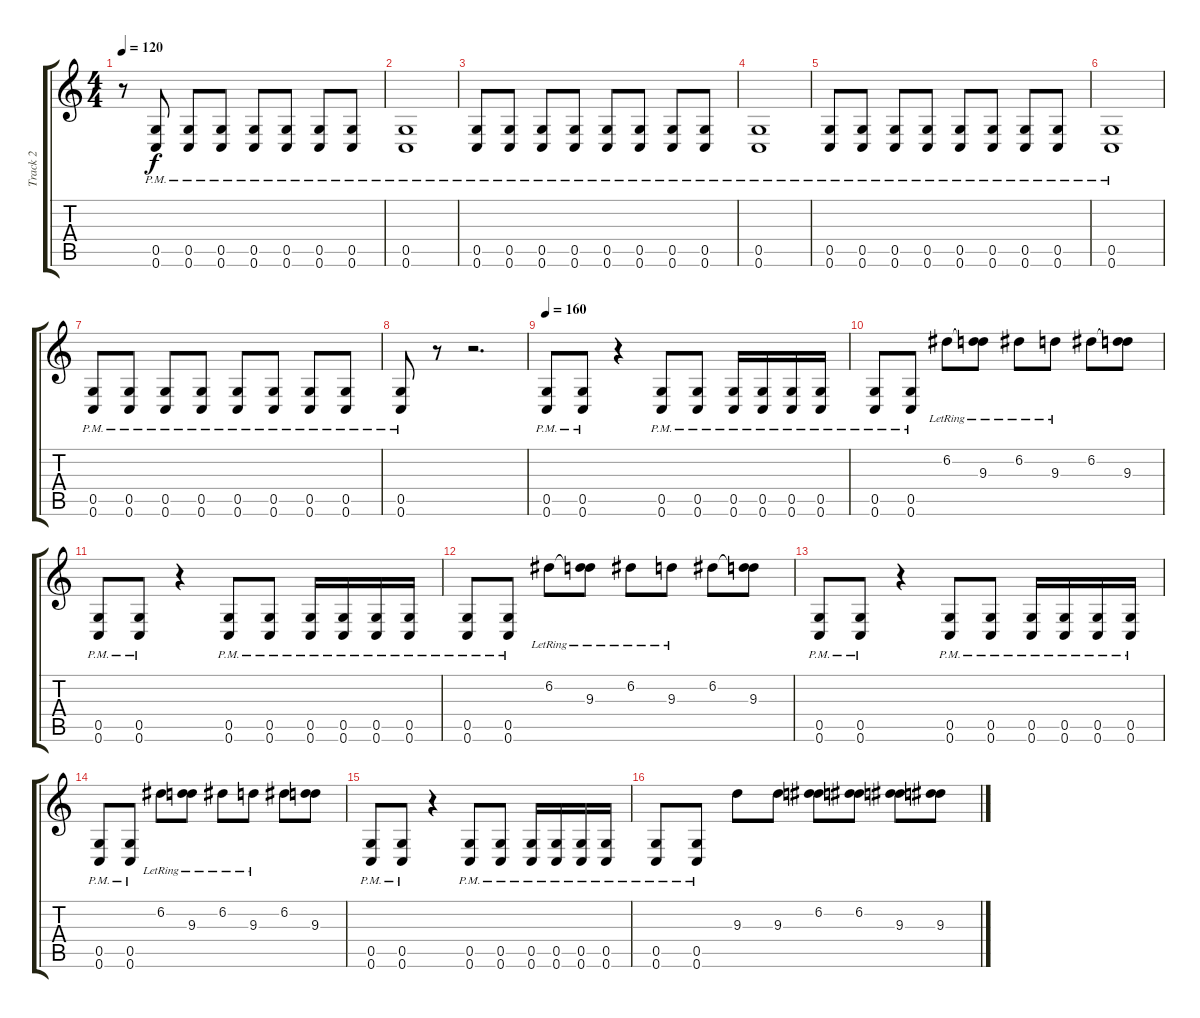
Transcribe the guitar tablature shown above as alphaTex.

\track ("Track 2" "Track 2") {instrument distortionguitar}
\staff {score tabs}
\tuning (D4 A3 F3 C3 G2 C2) {hide}
\ts (4 4)
\tempo 120
\clef g2
\ks c
r.8{dy f} (0.5{pm} 0.6{pm}).8 (0.5{pm} 0.6{pm}).8 (0.5{pm} 0.6{pm}).8 (0.5{pm} 0.6{pm}).8 (0.5{pm} 0.6{pm}).8 (0.5{pm} 0.6{pm}).8 (0.5{pm} 0.6{pm}).8 |
(0.5{pm} 0.6{pm}).1 |
(0.5{pm} 0.6{pm}).8{instrument distortionguitar} (0.5{pm} 0.6{pm}).8 (0.5{pm} 0.6{pm}).8 (0.5{pm} 0.6{pm}).8 (0.5{pm} 0.6{pm}).8 (0.5{pm} 0.6{pm}).8 (0.5{pm} 0.6{pm}).8 (0.5{pm} 0.6{pm}).8 |
(0.5{pm} 0.6{pm}).1 |
(0.5{pm} 0.6{pm}).8 (0.5{pm} 0.6{pm}).8 (0.5{pm} 0.6{pm}).8 (0.5{pm} 0.6{pm}).8 (0.5{pm} 0.6{pm}).8 (0.5{pm} 0.6{pm}).8 (0.5{pm} 0.6{pm}).8 (0.5{pm} 0.6{pm}).8 |
(0.5{pm} 0.6{pm}).1 |
(0.5{pm} 0.6{pm}).8 (0.5{pm} 0.6{pm}).8 (0.5{pm} 0.6{pm}).8 (0.5{pm} 0.6{pm}).8 (0.5{pm} 0.6{pm}).8 (0.5{pm} 0.6{pm}).8 (0.5{pm} 0.6{pm}).8 (0.5{pm} 0.6{pm}).8 |
(0.5{pm} 0.6{pm}).8 r.8 r.2{d} |
\tempo 160
(0.5{pm} 0.6{pm}).8 (0.5{pm} 0.6{pm}).8 r.4 (0.5{pm} 0.6{pm}).8 (0.5{pm} 0.6{pm}).8 (0.5{pm} 0.6{pm}).16 (0.5{pm} 0.6{pm}).16 (0.5{pm} 0.6{pm}).16 (0.5{pm} 0.6{pm}).16 |
(0.5{pm} 0.6{pm}).8 (0.5{pm} 0.6{pm}).8 6.2{lr}.8 (6.2{t} 9.3{lr}).8 6.2{lr}.8 9.3{lr}.8 6.2.8 (6.2{t} 9.3).8 |
(0.5{pm} 0.6{pm}).8 (0.5{pm} 0.6{pm}).8 r.4 (0.5{pm} 0.6{pm}).8 (0.5{pm} 0.6{pm}).8 (0.5{pm} 0.6{pm}).16 (0.5{pm} 0.6{pm}).16 (0.5{pm} 0.6{pm}).16 (0.5{pm} 0.6{pm}).16 |
(0.5{pm} 0.6{pm}).8 (0.5{pm} 0.6{pm}).8 6.2{lr}.8 (6.2{t} 9.3{lr}).8 6.2{lr}.8 9.3{lr}.8 6.2.8 (6.2{t} 9.3).8 |
(0.5{pm} 0.6{pm}).8 (0.5{pm} 0.6{pm}).8 r.4 (0.5{pm} 0.6{pm}).8 (0.5{pm} 0.6{pm}).8 (0.5{pm} 0.6{pm}).16 (0.5{pm} 0.6{pm}).16 (0.5{pm} 0.6{pm}).16 (0.5{pm} 0.6{pm}).16 |
(0.5{pm} 0.6{pm}).8 (0.5{pm} 0.6{pm}).8 6.2{lr}.8 (6.2{t} 9.3{lr}).8 6.2{lr}.8 9.3{lr}.8 6.2.8 (6.2{t} 9.3).8 |
(0.5{pm} 0.6{pm}).8 (0.5{pm} 0.6{pm}).8 r.4 (0.5{pm} 0.6{pm}).8 (0.5{pm} 0.6{pm}).8 (0.5{pm} 0.6{pm}).16 (0.5{pm} 0.6{pm}).16 (0.5{pm} 0.6{pm}).16 (0.5{pm} 0.6{pm}).16 |
(0.5{pm} 0.6{pm}).8 (0.5{pm} 0.6{pm}).8 9.3.8 9.3.8 (6.2 9.3{t}).8 (6.2 9.3{t}).8 (6.2{t} 9.3).8 (6.2{t} 9.3).8
